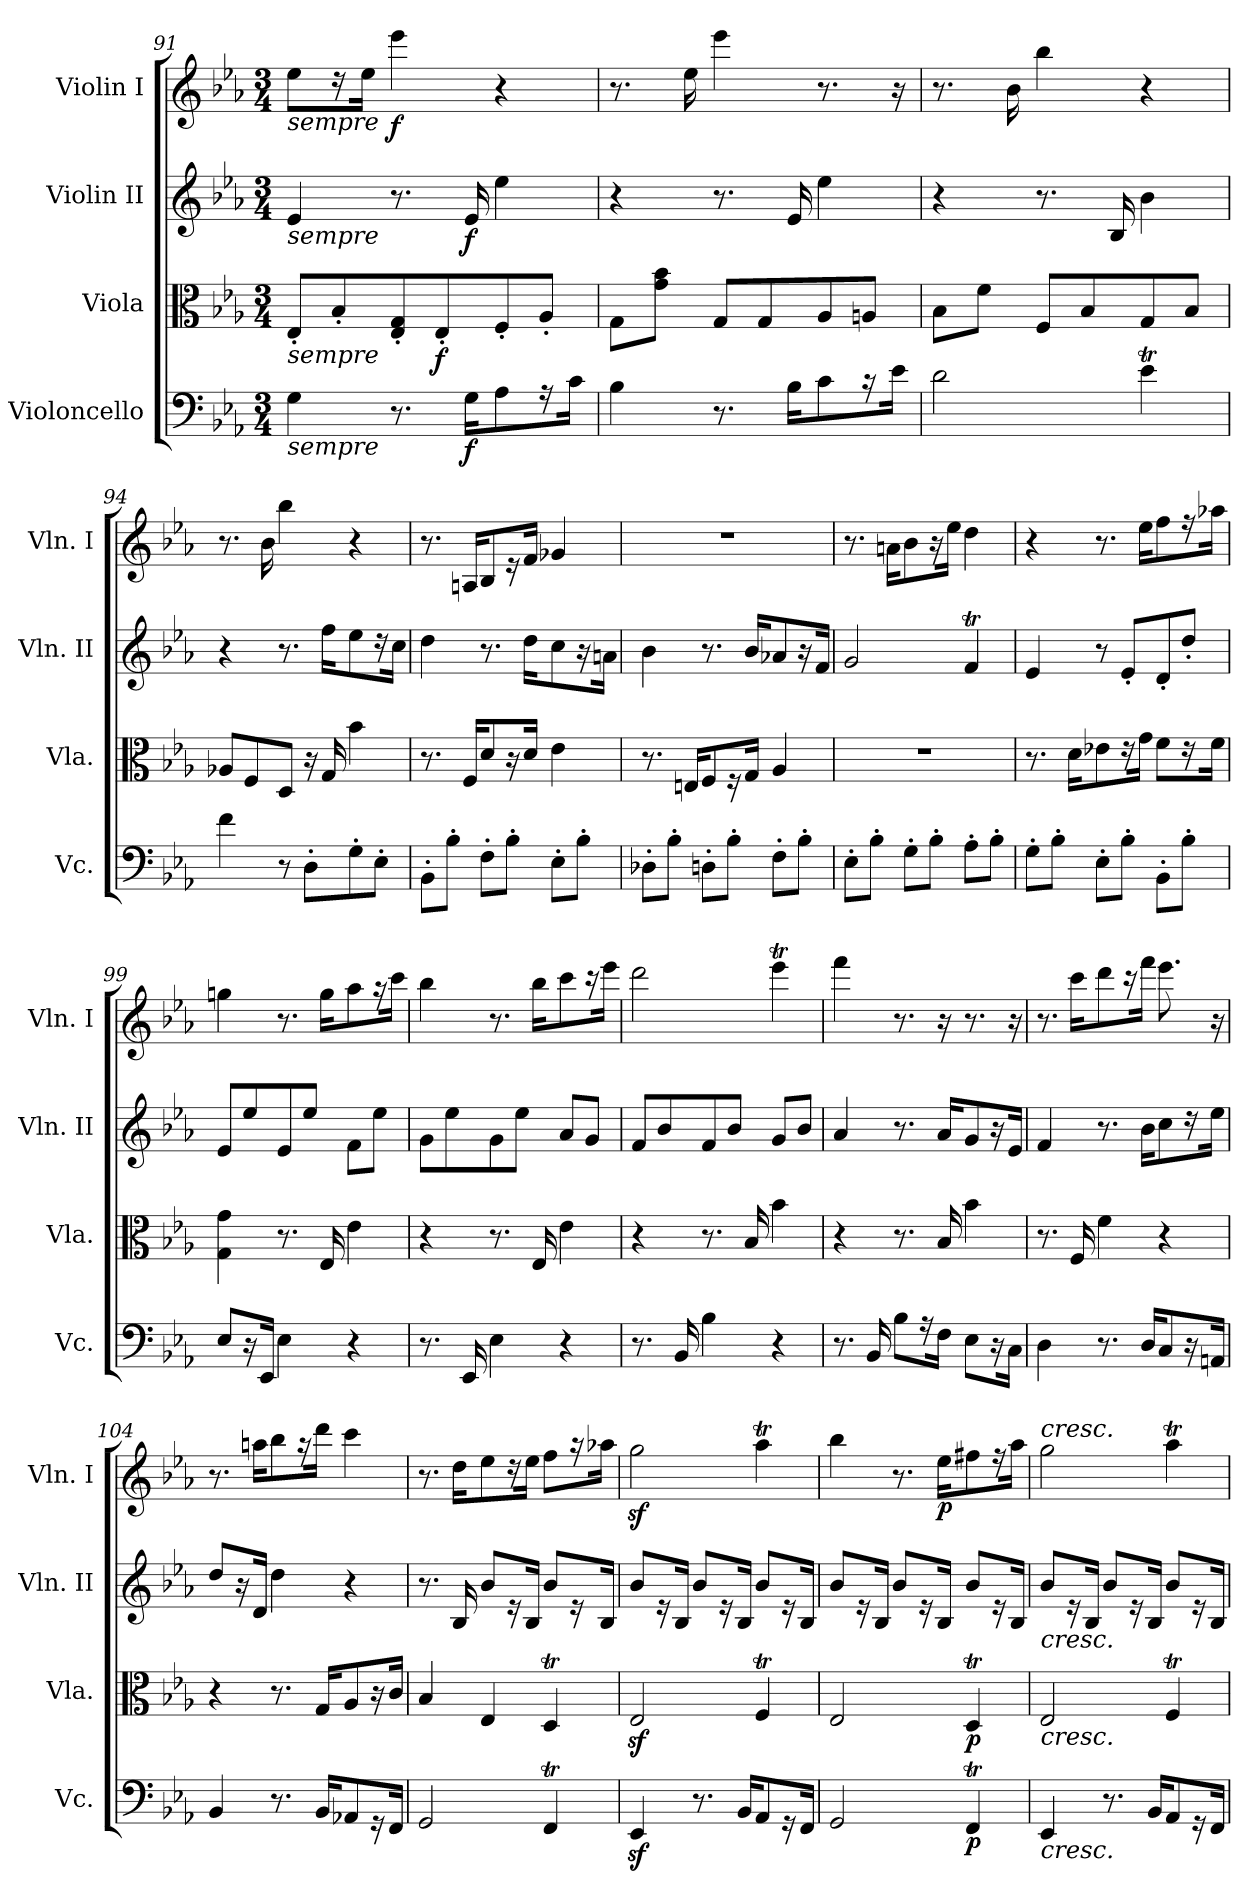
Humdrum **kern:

**kern	**dynam	**kern	**dynam	**kern	**dynam	**kern	**dynam
*part4	*part4	*part3	*part3	*part2	*part2	*part1	*part1
*staff4	*staff4	*staff3	*staff3	*staff2	*staff2	*staff1	*staff1
*I"Violoncello	*	*I"Viola	*	*I"Violin II	*	*I"Violin I	*
*I'Vc.	*	*I'Vla.	*	*I'Vln. II	*	*I'Vln. I	*
*clefF4	*	*clefC3	*	*clefG2	*	*clefG2	*
*k[b-e-a-]	*	*k[b-e-a-]	*	*k[b-e-a-]	*	*k[b-e-a-]	*
*E-:	*	*E-:	*	*E-:	*	*E-:	*
*M3/4	*	*M3/4	*	*M3/4	*	*M3/4	*
=91	=91	=91	=91	=91	=91	=91	=91
!	!	!	!	!	!	!LO:TX:b:i:t=sempre	!
!	!	!	!	!LO:TX:b:i:t=sempre	!	!	!
!	!	!LO:TX:b:i:t=sempre	!	!	!	!	!
!LO:TX:b:i:t=sempre	!	!	!	!	!	!	!
4G\	.	8E-'/L	.	4e-/	.	8ee-\L	.
.	.	8B-'/	.	.	.	16r	.
.	.	.	.	.	.	16ee-\Jk	.
!	!	!	!	!	!	!	!LO:DY:b
8.r	.	8E-/' 8G/'	.	8.r	.	4eee-\	f
!	!	!	!LO:DY:b	!	!	!	!
.	.	8E-'/	f	.	.	.	.
!	!LO:DY:b	!	!	!	!LO:DY:b	!	!
16G\KL	f	.	.	16e-/	f	.	.
8A-\	.	8F'/	.	4ee-\	.	4r	.
16r	.	8A-'/J	.	.	.	.	.
16c\Jk	.	.	.	.	.	.	.
=92	=92	=92	=92	=92	=92	=92	=92
4B-\	.	8G\L	.	4r	.	8.r	.
.	.	8g\ 8b-\J	.	.	.	.	.
.	.	.	.	.	.	16ee-\	.
8.r	.	8G/L	.	8.r	.	4eee-\	.
.	.	8G/	.	.	.	.	.
16B-\KL	.	.	.	16e-/	.	.	.
8c\	.	8A-/	.	4ee-\	.	8.r	.
16r	.	8An/J	.	.	.	.	.
16e-\Jk	.	.	.	.	.	16r	.
=93	=93	=93	=93	=93	=93	=93	=93
2d\	.	8B-\L	.	4r	.	8.r	.
.	.	8f\J	.	.	.	.	.
.	.	.	.	.	.	16b-\	.
.	.	8F/L	.	8.r	.	4bb-\	.
.	.	8B-/	.	.	.	.	.
.	.	.	.	16B-/	.	.	.
4e-T\	.	8G/	.	4b-\	.	4r	.
.	.	8B-/J	.	.	.	.	.
=94	=94	=94	=94	=94	=94	=94	=94
4f\	.	8A-X/L	.	4r	.	8.r	.
.	.	8F/	.	.	.	.	.
.	.	.	.	.	.	16b-\	.
8r	.	8D/J	.	8.r	.	4bb-\	.
8D'\L	.	16r	.	.	.	.	.
.	.	16G/	.	16ff\KL	.	.	.
8G'\	.	4b-\	.	8ee-\	.	4r	.
8E-'\J	.	.	.	16r	.	.	.
.	.	.	.	16cc\Jk	.	.	.
=95	=95	=95	=95	=95	=95	=95	=95
8BB-'\L	.	8.r	.	4dd\	.	8.r	.
8B-'\J	.	.	.	.	.	.	.
.	.	16F/KL	.	.	.	16An/KL	.
8F'\L	.	8d/	.	8.r	.	8B-/	.
8B-'\J	.	16r	.	.	.	16r	.
.	.	16d/Jk	.	16dd\KL	.	16f/Jk	.
8E-'\L	.	4e-\	.	8cc\	.	4g-X/	.
8B-'\J	.	.	.	16r	.	.	.
.	.	.	.	16an\Jk	.	.	.
=96	=96	=96	=96	=96	=96	=96	=96
8D-X'\L	.	8.r	.	4b-\	.	2.r	.
8B-'\J	.	.	.	.	.	.	.
.	.	16En/KL	.	.	.	.	.
8Dn'\L	.	8F/	.	8.r	.	.	.
8B-'\J	.	16r	.	.	.	.	.
.	.	16G/Jk	.	16b-/KL	.	.	.
8F'\L	.	4A-/	.	8a-X/	.	.	.
8B-'\J	.	.	.	16r	.	.	.
.	.	.	.	16f/Jk	.	.	.
=97	=97	=97	=97	=97	=97	=97	=97
8E-'\L	.	2.r	.	2g/	.	8.r	.
8B-'\J	.	.	.	.	.	.	.
.	.	.	.	.	.	16an\KL	.
8G'\L	.	.	.	.	.	8b-\	.
8B-'\J	.	.	.	.	.	16r	.
.	.	.	.	.	.	16ee-\Jk	.
8A-'\L	.	.	.	4fT/	.	4dd\	.
8B-'\J	.	.	.	.	.	.	.
=98	=98	=98	=98	=98	=98	=98	=98
8G'\L	.	8.r	.	4e-/	.	4r	.
8B-'\J	.	.	.	.	.	.	.
.	.	16d\KL	.	.	.	.	.
8E-'\L	.	8e-X\	.	8r	.	8.r	.
8B-'\J	.	16r	.	8e-'/L	.	.	.
.	.	16g\Jk	.	.	.	16ee-\KL	.
8BB-'\L	.	8f\L	.	8d'/	.	8ff\	.
8B-'\J	.	16r	.	8dd'/J	.	16r	.
.	.	16f\Jk	.	.	.	16aa-X\Jk	.
=99	=99	=99	=99	=99	=99	=99	=99
8E-/L	.	4G\ 4g\	.	8e-/L	.	4ggn\	.
16r	.	.	.	8ee-/	.	.	.
16EE-/Jk	.	.	.	.	.	.	.
4E-\	.	8.r	.	8e-/	.	8.r	.
.	.	.	.	8ee-/J	.	.	.
.	.	16E-/	.	.	.	16gg\KL	.
4r	.	4e-\	.	8f\L	.	8aa-\	.
.	.	.	.	8ee-\J	.	16r	.
.	.	.	.	.	.	16ccc\Jk	.
=100	=100	=100	=100	=100	=100	=100	=100
8.r	.	4r	.	8g\L	.	4bb-\	.
.	.	.	.	8ee-\	.	.	.
16EE-/	.	.	.	.	.	.	.
4E-\	.	8.r	.	8g\	.	8.r	.
.	.	.	.	8ee-\J	.	.	.
.	.	16E-/	.	.	.	16bb-\KL	.
4r	.	4e-\	.	8a-/L	.	8ccc\	.
.	.	.	.	8g/J	.	16r	.
.	.	.	.	.	.	16eee-\Jk	.
=101	=101	=101	=101	=101	=101	=101	=101
8.r	.	4r	.	8f/L	.	2ddd\	.
.	.	.	.	8b-/	.	.	.
16BB-/	.	.	.	.	.	.	.
4B-\	.	8.r	.	8f/	.	.	.
.	.	.	.	8b-/J	.	.	.
.	.	16B-/	.	.	.	.	.
4r	.	4b-\	.	8g/L	.	4eee-T\	.
.	.	.	.	8b-/J	.	.	.
=102	=102	=102	=102	=102	=102	=102	=102
8.r	.	4r	.	4a-/	.	4fff\	.
16BB-/	.	.	.	.	.	.	.
8B-\L	.	8.r	.	8.r	.	8.r	.
16r	.	.	.	.	.	.	.
16F\Jk	.	16B-/	.	16a-/KL	.	16r	.
8E-\L	.	4b-\	.	8g/	.	8.r	.
16r	.	.	.	16r	.	.	.
16C\Jk	.	.	.	16e-/Jk	.	16r	.
=103	=103	=103	=103	=103	=103	=103	=103
4D\	.	8.r	.	4f/	.	8.r	.
.	.	16F/	.	.	.	16ccc\KL	.
8.r	.	4f\	.	8.r	.	8ddd\	.
.	.	.	.	.	.	16r	.
16D/KL	.	.	.	16b-\KL	.	16fff\Jk	.
8C/	.	4r	.	8cc\	.	8.eee-\	.
16r	.	.	.	16r	.	.	.
16AAn/Jk	.	.	.	16ee-\Jk	.	16r	.
=104	=104	=104	=104	=104	=104	=104	=104
4BB-/	.	4r	.	8dd/L	.	8.r	.
.	.	.	.	16r	.	.	.
.	.	.	.	16d/Jk	.	16aan\KL	.
8.r	.	8.r	.	4dd\	.	8bb-\	.
.	.	.	.	.	.	16r	.
16BB-/KL	.	16G/KL	.	.	.	16ddd\Jk	.
8AA-X/	.	8A-/	.	4r	.	4ccc\	.
16r	.	16r	.	.	.	.	.
16FF/Jk	.	16c/Jk	.	.	.	.	.
=105	=105	=105	=105	=105	=105	=105	=105
2GG/	.	4B-/	.	8.r	.	8.r	.
.	.	.	.	16B-/	.	16dd\KL	.
.	.	4E-/	.	8b-/L	.	8ee-\	.
.	.	.	.	16r	.	16r	.
.	.	.	.	16B-/Jk	.	16ee-\Jk	.
4FFT/	.	4Dt/	.	8b-/L	.	8ff\L	.
.	.	.	.	16r	.	16r	.
.	.	.	.	16B-/Jk	.	16aa-X\Jk	.
=106	=106	=106	=106	=106	=106	=106	=106
4EE-z</	.	2E-z</	.	8b-/L	.	2ggz<\	.
.	.	.	.	16r	.	.	.
.	.	.	.	16B-/Jk	.	.	.
8.r	.	.	.	8b-/L	.	.	.
.	.	.	.	16r	.	.	.
16BB-/KL	.	.	.	16B-/Jk	.	.	.
8AA-/	.	4FT/	.	8b-/L	.	4aa-T\	.
16r	.	.	.	16r	.	.	.
16FF/Jk	.	.	.	16B-/Jk	.	.	.
=107	=107	=107	=107	=107	=107	=107	=107
2GG/	.	2E-/	.	8b-/L	.	4bb-\	.
.	.	.	.	16r	.	.	.
.	.	.	.	16B-/Jk	.	.	.
.	.	.	.	8b-/L	.	8.r	.
.	.	.	.	16r	.	.	.
!	!	!	!	!	!	!	!LO:DY:b
.	.	.	.	16B-/Jk	.	16ee-\KL	p
!	!LO:DY:b	!	!LO:DY:b	!	!	!	!
4FFT/	p	4Dt/	p	8b-/L	.	8ff#X\	.
.	.	.	.	16r	.	16r	.
.	.	.	.	16B-/Jk	.	16aa-\Jk	.
=108	=108	=108	=108	=108	=108	=108	=108
!	!	!	!	!	!	!LO:TX:a:i:t=cresc.	!
!	!	!	!	!LO:TX:b:i:t=cresc.	!	!	!
!	!	!LO:TX:b:i:t=cresc.	!	!	!	!	!
!LO:TX:b:i:t=cresc.	!	!	!	!	!	!	!
4EE-/	.	2E-/	.	8b-/L	.	2gg\	.
.	.	.	.	16r	.	.	.
.	.	.	.	16B-/Jk	.	.	.
8.r	.	.	.	8b-/L	.	.	.
.	.	.	.	16r	.	.	.
16BB-/KL	.	.	.	16B-/Jk	.	.	.
8AA-/	.	4FT/	.	8b-/L	.	4aa-T\	.
16r	.	.	.	16r	.	.	.
16FF/Jk	.	.	.	16B-/Jk	.	.	.
=	=	=	=	=	=	=	=
*-	*-	*-	*-	*-	*-	*-	*-
